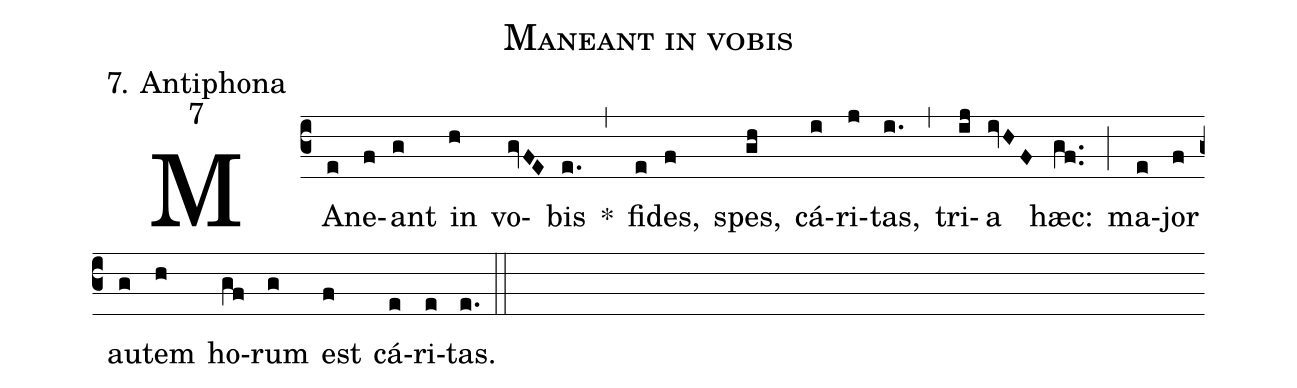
name: Maneant in vobis;
office-part: 7. Antiphona;
mode: 7;
%%
(c3)
MA(e)ne(f)ant(g) in(h) vo(gvFE)bis(e.) *(,)
fi(e)des,(f) spes,(gh) cá(i)ri(j)tas,(i.) (,)
tri(ij)a(ivHF) hæc:(gf..) (;)
ma(e)jor(f) au(g)tem(h) ho(gf)rum(g) est(f) cá(e)ri(e)tas.(e.) (::)
